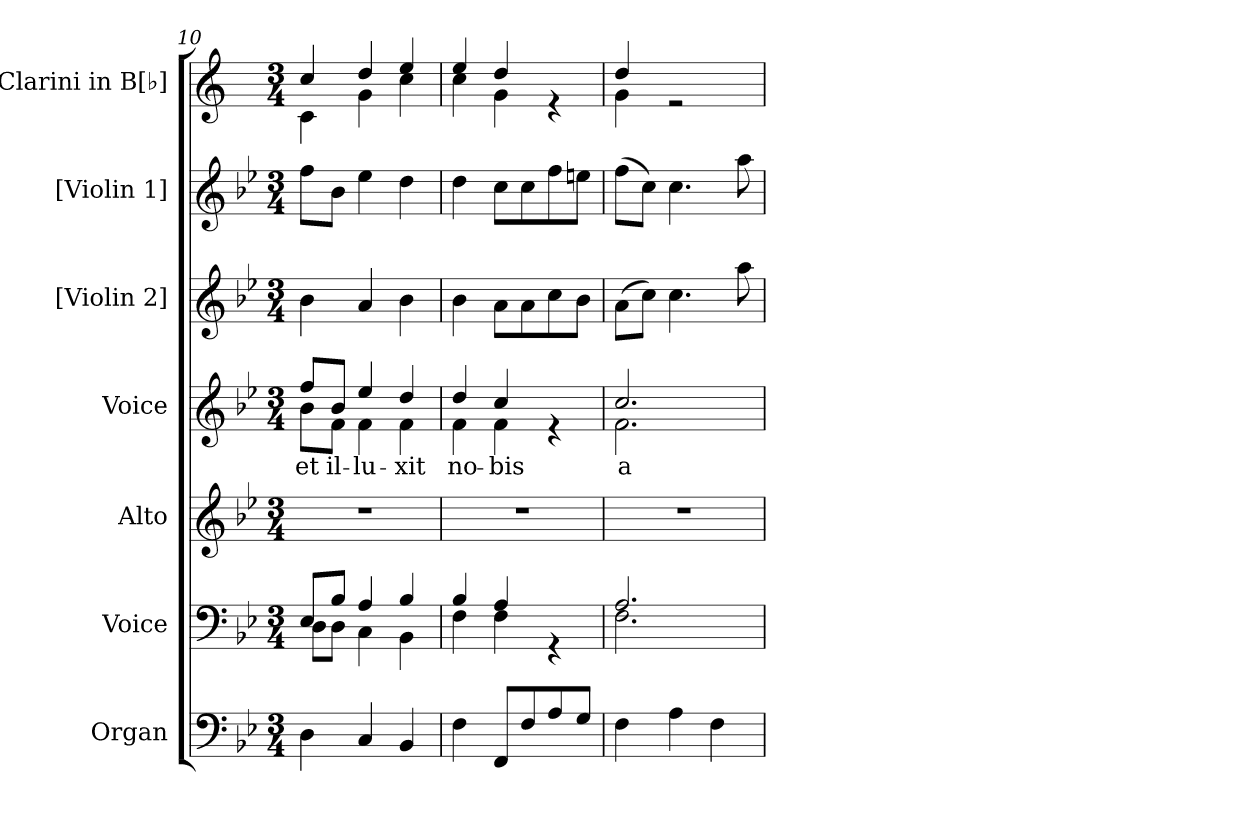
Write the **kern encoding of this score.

**kern	**kern	**kern	**kern	**text	**kern	**kern	**kern
*part7	*part6	*part5	*part4	*part4	*part3	*part2	*part1
*staff7	*staff6	*staff5	*staff4	*staff4	*staff3	*staff2	*staff1
*I"Organ	*I"Voice	*I"Alto	*I"Voice	*	*I"[Violin 2]	*I"[Violin 1]	*I"Clarini in B[♭]
*	*	*I'A	*	*	*I'Vln	*I'Vln	*
*clefF4	*clefF4	*clefG2	*clefG2	*	*clefG2	*clefG2	*clefG2
*	*	*	*	*	*	*	*ITrd1c2
*k[b-e-]	*k[b-e-]	*k[b-e-]	*k[b-e-]	*	*k[b-e-]	*k[b-e-]	*k[b-e-]
*M3/4	*M3/4	*M3/4	*M3/4	*	*M3/4	*M3/4	*M3/4
=10	=10	=10	=10	=10	=10	=10	=10
*	*^	*	*^	*	*	*	*
!	!	!	!	!	!	!LO:LY:b	!	!	!
*	*	*	*	*	*	*	*	*	*^
4D\	8E-/L	8D\L	2.r	8ff/L	8b-\L	et	4b-\	8ff\L	4b-/	4B-\
!	!	!	!	!	!	!LO:LY:b	!	!	!	!
.	8B-/J	8D\J	.	8b-/J	8f\J	il-	.	8b-\J	.	.
!	!	!	!	!	!	!LO:LY:b	!	!	!	!
4C/	4A/	4C\	.	4ee-/	4f\	-lu-	4a/	4ee-\	4cc/	4f\
!	!	!	!	!	!	!LO:LY:b	!	!	!	!
4BB-/	4B-/	4BB-\	.	4dd/	4f\	-xit	4b-\	4dd\	4dd/	4b-\
=11	=11	=11	=11	=11	=11	=11	=11	=11	=11	=11
!	!	!	!	!	!	!LO:LY:b	!	!	!	!
4F\	4B-/	4F\	2.r	4dd/	4f\	no-	4b-\	4dd\	4dd/	4b-\
!	!	!	!	!	!	!LO:LY:b	!	!	!	!
8FF/L	4A/	4F\	.	4cc/	4f\	-bis	8a\L	8cc\L	4cc/	4f\
8F/	.	.	.	.	.	.	8a\	8cc\	.	.
8A/	4rGG	4ryy	.	4re	4ryy	.	8cc\	8ff\	4re	4ryy
8G/J	.	.	.	.	.	.	8b-\J	8een\J	.	.
=12	=12	=12	=12	=12	=12	=12	=12	=12	=12	=12
!	!	!	!	!	!	!LO:LY:b	!	!	!	!
4F\	2.A/	2.F\	2.r	2.cc/	2.f\	a	(8a\L	(8ff\L	4cc/	4f\
.	.	.	.	.	.	.	8cc\J)	8cc\J)	.	.
4A\	.	.	.	.	.	.	4.cc\	4.cc\	2re	2ryy
4F\	.	.	.	.	.	.	.	.	.	.
.	.	.	.	.	.	.	8aa\	8aa\	.	.
*	*v	*v	*	*v	*v	*	*	*	*v	*v
=	=	=	=	=	=	=	=
*-	*-	*-	*-	*-	*-	*-	*-
